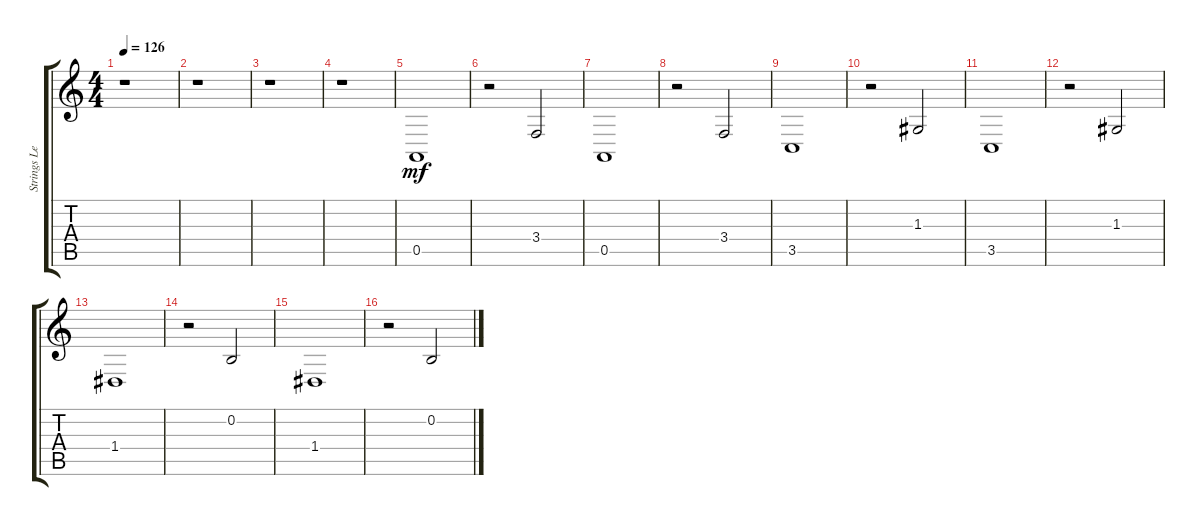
\track ("Strings Left" "Strings Le") {instrument stringensemble1}
\staff {score tabs}
\tuning (E4 B3 G3 D3 A2 E2) {hide}
\ts (4 4)
\tempo 126
\clef g2
\ks c
r.1{dy mf} |
r.1 |
r.1 |
r.1 |
0.5.1 |
r.2 3.4.2 |
0.5.1 |
r.2 3.4.2 |
3.5.1 |
r.2 1.3.2 |
3.5.1 |
r.2 1.3.2 |
1.4.1 |
r.2 0.2.2 |
1.4.1 |
r.2 0.2.2
